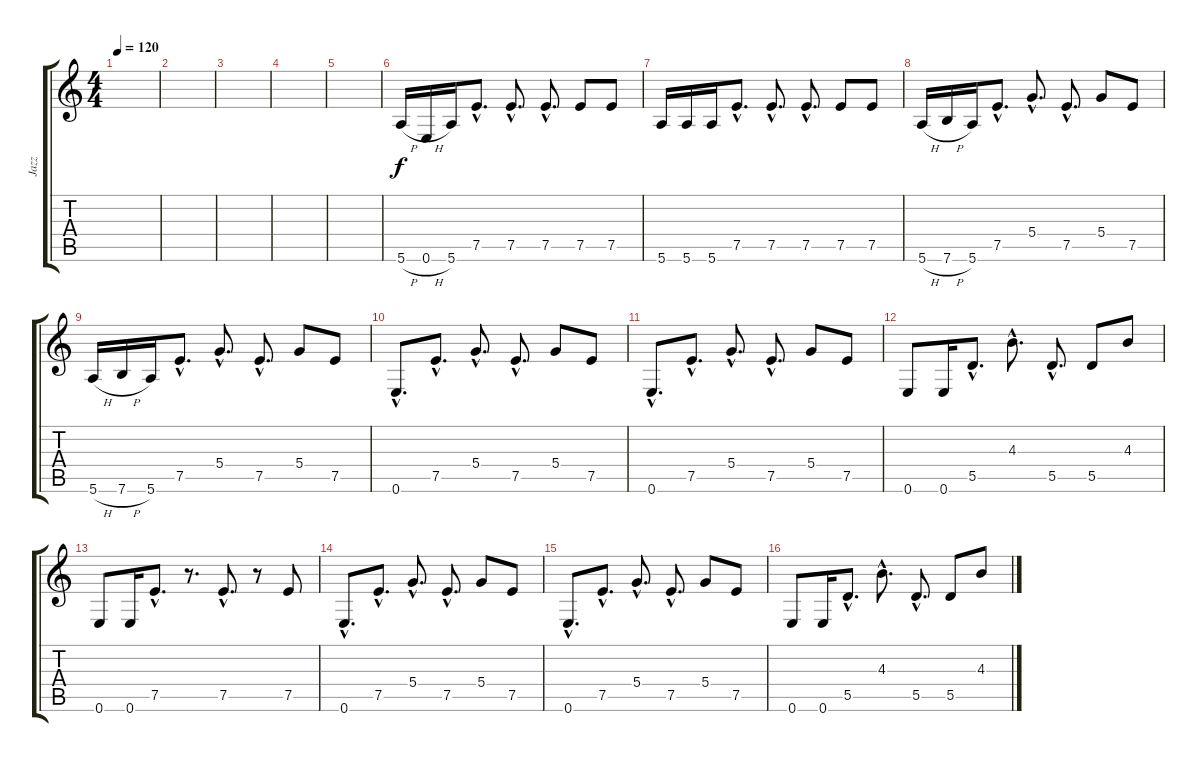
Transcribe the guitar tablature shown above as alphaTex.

\track ("Jazz" "Jazz") {instrument electricguitarjazz}
\staff {score tabs}
\tuning (E4 B3 G3 D3 A2 E2) {hide}
\ts (4 4)
\tempo 120
\clef g2
\ks c
|
|
|
|
|
5.6{h}.16 0.6{h}.16 5.6.16 7.5{hac}.8{d} 7.5{hac}.8{d} 7.5{hac}.8{d} 7.5.8 7.5.8 |
5.6.16 5.6.16 5.6.16 7.5{hac}.8{d} 7.5{hac}.8{d} 7.5{hac}.8{d} 7.5.8 7.5.8 |
5.6{h}.16 7.6{h}.16 5.6.16 7.5{hac}.8{d} 5.4{hac}.8{d} 7.5{hac}.8{d} 5.4.8 7.5.8 |
5.6{h}.16 7.6{h}.16 5.6.16 7.5{hac}.8{d} 5.4{hac}.8{d} 7.5{hac}.8{d} 5.4.8 7.5.8 |
0.6{hac}.8{d} 7.5{hac}.8{d} 5.4{hac}.8{d} 7.5{hac}.8{d} 5.4.8 7.5.8 |
0.6{hac}.8{d} 7.5{hac}.8{d} 5.4{hac}.8{d} 7.5{hac}.8{d} 5.4.8 7.5.8 |
0.6.8 0.6.16 5.5{hac}.8{d} 4.3{hac}.8{d} 5.5{hac}.8{d} 5.5.8 4.3.8 |
0.6.8 0.6.16 7.5{hac}.8{d} r.8{d} 7.5{hac}.8{d} r.8 7.5.8 |
0.6{hac}.8{d} 7.5{hac}.8{d} 5.4{hac}.8{d} 7.5{hac}.8{d} 5.4.8 7.5.8 |
0.6{hac}.8{d} 7.5{hac}.8{d} 5.4{hac}.8{d} 7.5{hac}.8{d} 5.4.8 7.5.8 |
0.6.8 0.6.16 5.5{hac}.8{d} 4.3{hac}.8{d} 5.5{hac}.8{d} 5.5.8 4.3.8
